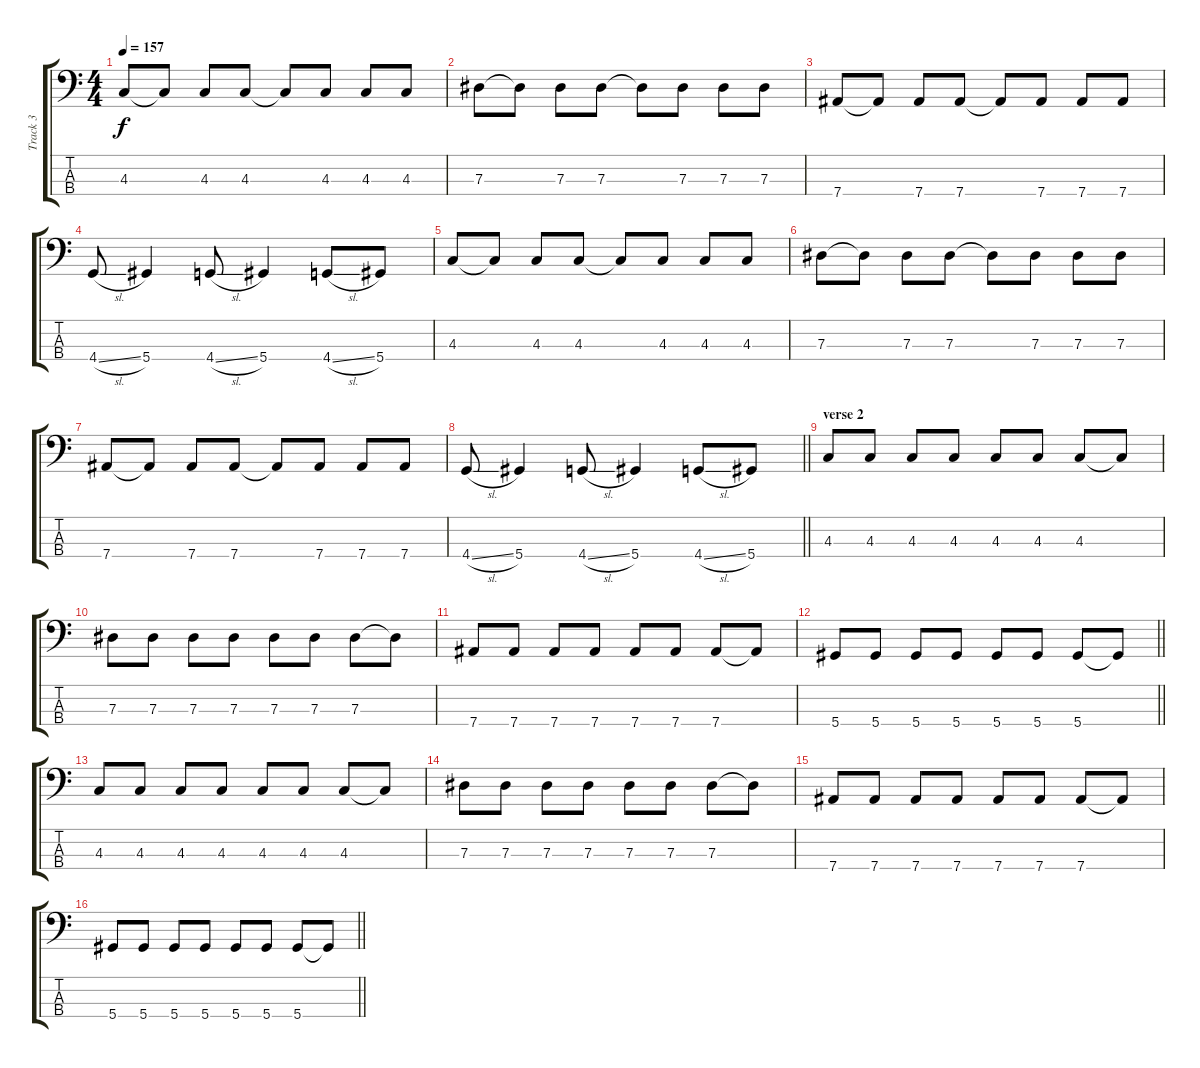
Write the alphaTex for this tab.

\track ("Track 3" "Track 3") {instrument electricbassfinger}
\staff {score tabs}
\tuning (Gb2 Db2 Ab1 Eb1) {hide}
\ts (4 4)
\tempo 157
\clef f4
\ks c
4.3.8{dy f} 4.3{t}.8 4.3.8 4.3.8 4.3{t}.8 4.3.8 4.3.8 4.3.8 |
7.3.8 7.3{t}.8 7.3.8 7.3.8 7.3{t}.8 7.3.8 7.3.8 7.3.8 |
7.4.8 7.4{t}.8 7.4.8 7.4.8 7.4{t}.8 7.4.8 7.4.8 7.4.8 |
4.4{sl}.8 5.4.4 4.4{sl}.8 5.4.4 4.4{sl}.8 5.4.8 |
4.3.8 4.3{t}.8 4.3.8 4.3.8 4.3{t}.8 4.3.8 4.3.8 4.3.8 |
7.3.8 7.3{t}.8 7.3.8 7.3.8 7.3{t}.8 7.3.8 7.3.8 7.3.8 |
7.4.8 7.4{t}.8 7.4.8 7.4.8 7.4{t}.8 7.4.8 7.4.8 7.4.8 |
\barLineRight lightlight
4.4{sl}.8 5.4.4 4.4{sl}.8 5.4.4 4.4{sl}.8 5.4.8 |
\section ("" "verse 2")
4.3.8 4.3.8 4.3.8 4.3.8 4.3.8 4.3.8 4.3.8 4.3{t}.8 |
7.3.8 7.3.8 7.3.8 7.3.8 7.3.8 7.3.8 7.3.8 7.3{t}.8 |
7.4.8 7.4.8 7.4.8 7.4.8 7.4.8 7.4.8 7.4.8 7.4{t}.8 |
\barLineRight lightlight
5.4.8 5.4.8 5.4.8 5.4.8 5.4.8 5.4.8 5.4.8 5.4{t}.8 |
4.3.8 4.3.8 4.3.8 4.3.8 4.3.8 4.3.8 4.3.8 4.3{t}.8 |
7.3.8 7.3.8 7.3.8 7.3.8 7.3.8 7.3.8 7.3.8 7.3{t}.8 |
7.4.8 7.4.8 7.4.8 7.4.8 7.4.8 7.4.8 7.4.8 7.4{t}.8 |
\barLineRight lightlight
5.4.8 5.4.8 5.4.8 5.4.8 5.4.8 5.4.8 5.4.8 5.4{t}.8
